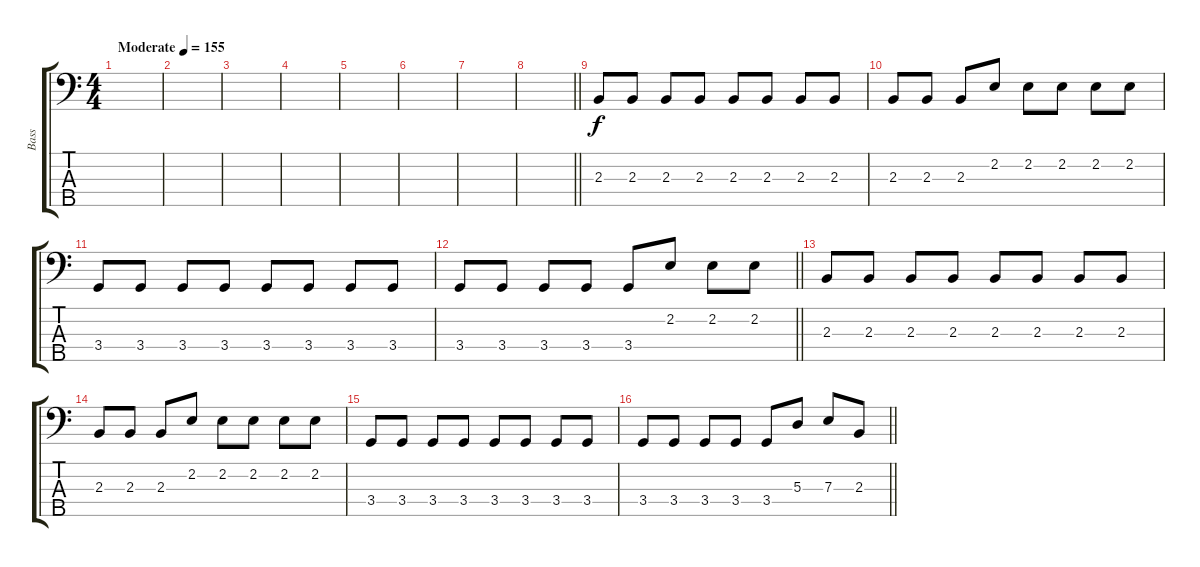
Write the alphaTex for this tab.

\track ("Bass" "Bass") {instrument electricbassfinger}
\staff {score tabs}
\tuning (G2 D2 A1 E1 B0) {hide}
\ts (4 4)
\tempo (155 "Moderate")
\clef f4
\ks c
|
|
|
|
|
|
|
\barLineRight lightlight
|
2.3.8 2.3.8 2.3.8 2.3.8 2.3.8 2.3.8 2.3.8 2.3.8 |
2.3.8 2.3.8 2.3.8 2.2.8 2.2.8 2.2.8 2.2.8 2.2.8 |
3.4.8 3.4.8 3.4.8 3.4.8 3.4.8 3.4.8 3.4.8 3.4.8 |
\barLineRight lightlight
3.4.8 3.4.8 3.4.8 3.4.8 3.4.8 2.2.8 2.2.8 2.2.8 |
2.3.8 2.3.8 2.3.8 2.3.8 2.3.8 2.3.8 2.3.8 2.3.8 |
2.3.8 2.3.8 2.3.8 2.2.8 2.2.8 2.2.8 2.2.8 2.2.8 |
3.4.8 3.4.8 3.4.8 3.4.8 3.4.8 3.4.8 3.4.8 3.4.8 |
\barLineRight lightlight
3.4.8 3.4.8 3.4.8 3.4.8 3.4.8 5.3.8 7.3.8 2.3.8
